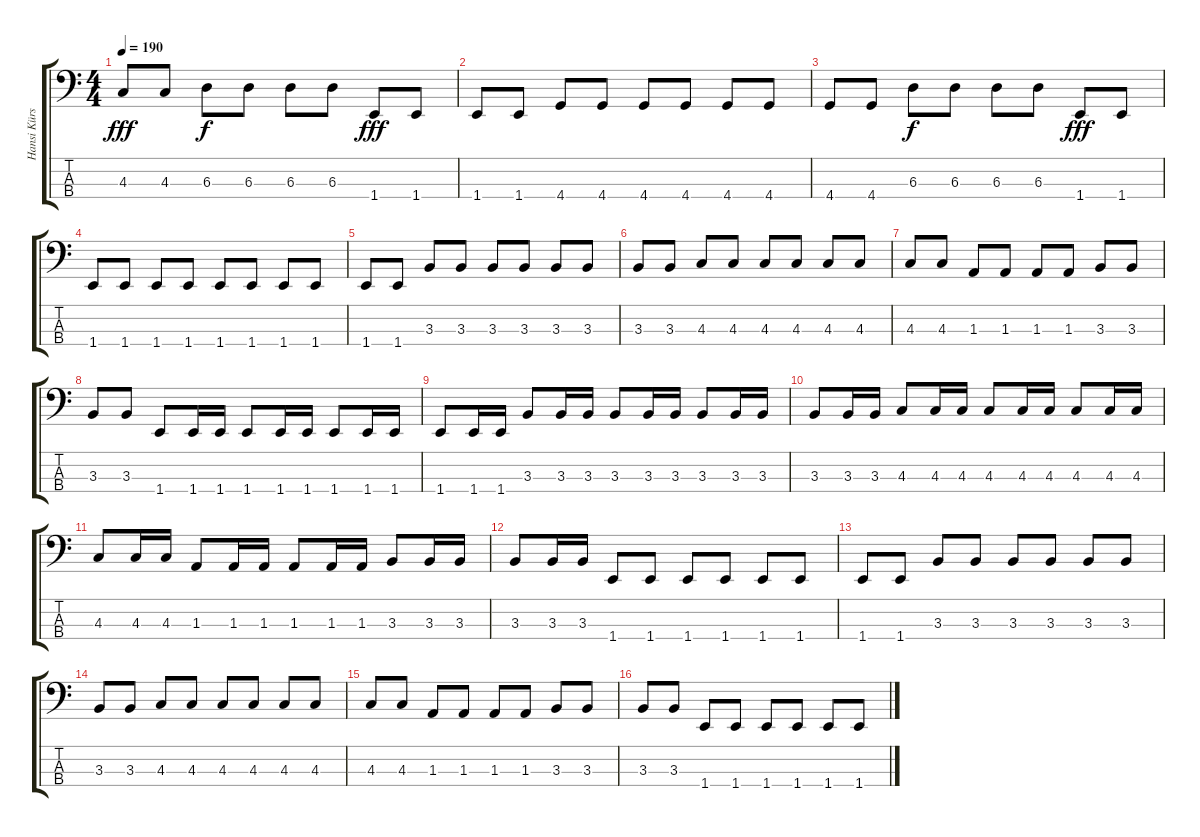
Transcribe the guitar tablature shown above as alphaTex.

\track ("Hansi Kürsch" "Hansi Kürs") {instrument electricbasspick}
\staff {score tabs}
\tuning (Gb2 Db2 Ab1 Eb1) {hide}
\ts (4 4)
\tempo 190
\clef f4
\ks c
4.3.8{dy fff} 4.3.8 6.3.8{dy f} 6.3.8 6.3.8 6.3.8 1.4.8{dy fff} 1.4.8 |
1.4.8 1.4.8 4.4.8 4.4.8 4.4.8 4.4.8 4.4.8 4.4.8 |
4.4.8 4.4.8 6.3.8{dy f} 6.3.8 6.3.8 6.3.8 1.4.8{dy fff} 1.4.8 |
1.4.8 1.4.8 1.4.8 1.4.8 1.4.8 1.4.8 1.4.8 1.4.8 |
1.4.8 1.4.8 3.3.8 3.3.8 3.3.8 3.3.8 3.3.8 3.3.8 |
3.3.8 3.3.8 4.3.8 4.3.8 4.3.8 4.3.8 4.3.8 4.3.8 |
4.3.8 4.3.8 1.3.8 1.3.8 1.3.8 1.3.8 3.3.8 3.3.8 |
3.3.8 3.3.8 1.4.8 1.4.16 1.4.16 1.4.8 1.4.16 1.4.16 1.4.8 1.4.16 1.4.16 |
1.4.8 1.4.16 1.4.16 3.3.8 3.3.16 3.3.16 3.3.8 3.3.16 3.3.16 3.3.8 3.3.16 3.3.16 |
3.3.8 3.3.16 3.3.16 4.3.8 4.3.16 4.3.16 4.3.8 4.3.16 4.3.16 4.3.8 4.3.16 4.3.16 |
4.3.8 4.3.16 4.3.16 1.3.8 1.3.16 1.3.16 1.3.8 1.3.16 1.3.16 3.3.8 3.3.16 3.3.16 |
3.3.8 3.3.16 3.3.16 1.4.8 1.4.8 1.4.8 1.4.8 1.4.8 1.4.8 |
1.4.8 1.4.8 3.3.8 3.3.8 3.3.8 3.3.8 3.3.8 3.3.8 |
3.3.8 3.3.8 4.3.8 4.3.8 4.3.8 4.3.8 4.3.8 4.3.8 |
4.3.8 4.3.8 1.3.8 1.3.8 1.3.8 1.3.8 3.3.8 3.3.8 |
3.3.8 3.3.8 1.4.8 1.4.8 1.4.8 1.4.8 1.4.8 1.4.8
